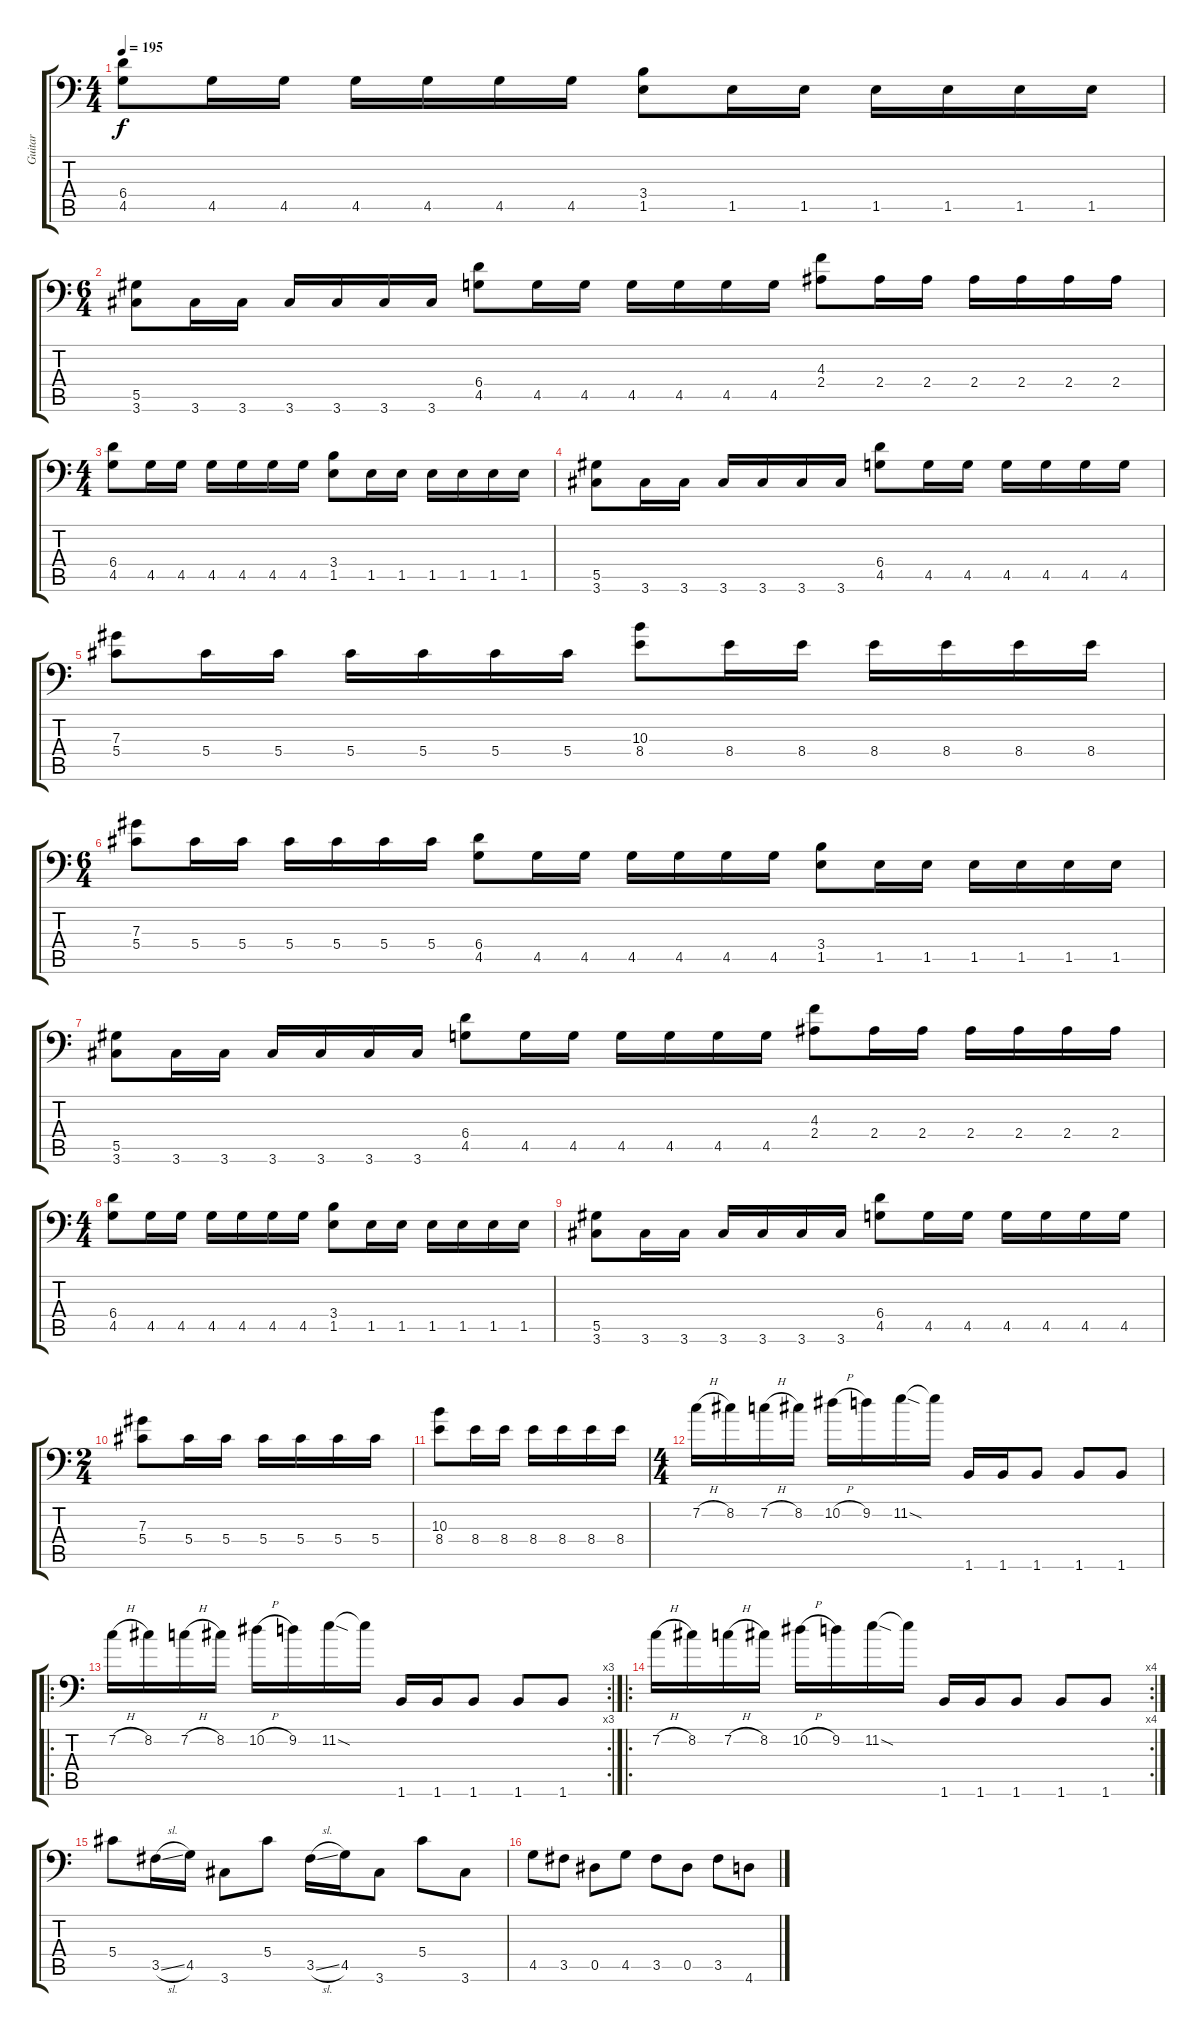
\track ("Guitar" "Guitar") {instrument distortionguitar}
\staff {score tabs}
\tuning (Bb3 F3 Db3 Ab2 Eb2 Bb1) {hide}
\ts (4 4)
\tempo 195
\clef f4
\ks c
(6.4 4.5).8{dy f} 4.5.16 4.5.16 4.5.16 4.5.16 4.5.16 4.5.16 (3.4 1.5).8 1.5.16 1.5.16 1.5.16 1.5.16 1.5.16 1.5.16 |
\ts (6 4)
(5.5 3.6).8 3.6.16 3.6.16 3.6.16 3.6.16 3.6.16 3.6.16 (6.4 4.5).8 4.5.16 4.5.16 4.5.16 4.5.16 4.5.16 4.5.16 (4.3 2.4).8 2.4.16 2.4.16 2.4.16 2.4.16 2.4.16 2.4.16 |
\ts (4 4)
(6.4 4.5).8 4.5.16 4.5.16 4.5.16 4.5.16 4.5.16 4.5.16 (3.4 1.5).8 1.5.16 1.5.16 1.5.16 1.5.16 1.5.16 1.5.16 |
(5.5 3.6).8 3.6.16 3.6.16 3.6.16 3.6.16 3.6.16 3.6.16 (6.4 4.5).8 4.5.16 4.5.16 4.5.16 4.5.16 4.5.16 4.5.16 |
(7.3 5.4).8 5.4.16 5.4.16 5.4.16 5.4.16 5.4.16 5.4.16 (10.3 8.4).8 8.4.16 8.4.16 8.4.16 8.4.16 8.4.16 8.4.16 |
\ts (6 4)
(7.3 5.4).8 5.4.16 5.4.16 5.4.16 5.4.16 5.4.16 5.4.16 (6.4 4.5).8 4.5.16 4.5.16 4.5.16 4.5.16 4.5.16 4.5.16 (3.4 1.5).8 1.5.16 1.5.16 1.5.16 1.5.16 1.5.16 1.5.16 |
(5.5 3.6).8 3.6.16 3.6.16 3.6.16 3.6.16 3.6.16 3.6.16 (6.4 4.5).8 4.5.16 4.5.16 4.5.16 4.5.16 4.5.16 4.5.16 (4.3 2.4).8 2.4.16 2.4.16 2.4.16 2.4.16 2.4.16 2.4.16 |
\ts (4 4)
(6.4 4.5).8 4.5.16 4.5.16 4.5.16 4.5.16 4.5.16 4.5.16 (3.4 1.5).8 1.5.16 1.5.16 1.5.16 1.5.16 1.5.16 1.5.16 |
(5.5 3.6).8 3.6.16 3.6.16 3.6.16 3.6.16 3.6.16 3.6.16 (6.4 4.5).8 4.5.16 4.5.16 4.5.16 4.5.16 4.5.16 4.5.16 |
\ts (2 4)
(7.3 5.4).8 5.4.16 5.4.16 5.4.16 5.4.16 5.4.16 5.4.16 |
(10.3 8.4).8 8.4.16 8.4.16 8.4.16 8.4.16 8.4.16 8.4.16 |
\ts (4 4)
7.2{h}.16 8.2.16 7.2{h}.16 8.2.16 10.2{h}.16 9.2.16 11.2{sod}.16 11.2{t}.16 1.6.16 1.6.16 1.6.8 1.6.8 1.6.8 |
\ro
\rc 3
7.2{h}.16 8.2.16 7.2{h}.16 8.2.16 10.2{h}.16 9.2.16 11.2{sod}.16 11.2{t}.16 1.6.16 1.6.16 1.6.8 1.6.8 1.6.8 |
\ro
\rc 4
7.2{h}.16 8.2.16 7.2{h}.16 8.2.16 10.2{h}.16 9.2.16 11.2{sod}.16 11.2{t}.16 1.6.16 1.6.16 1.6.8 1.6.8 1.6.8 |
5.4.8 3.5{sl}.16 4.5.16 3.6.8 5.4.8 3.5{sl}.16 4.5.16 3.6.8 5.4.8 3.6.8 |
4.5.8 3.5.8 0.5.8 4.5.8 3.5.8 0.5.8 3.5.8 4.6.8
